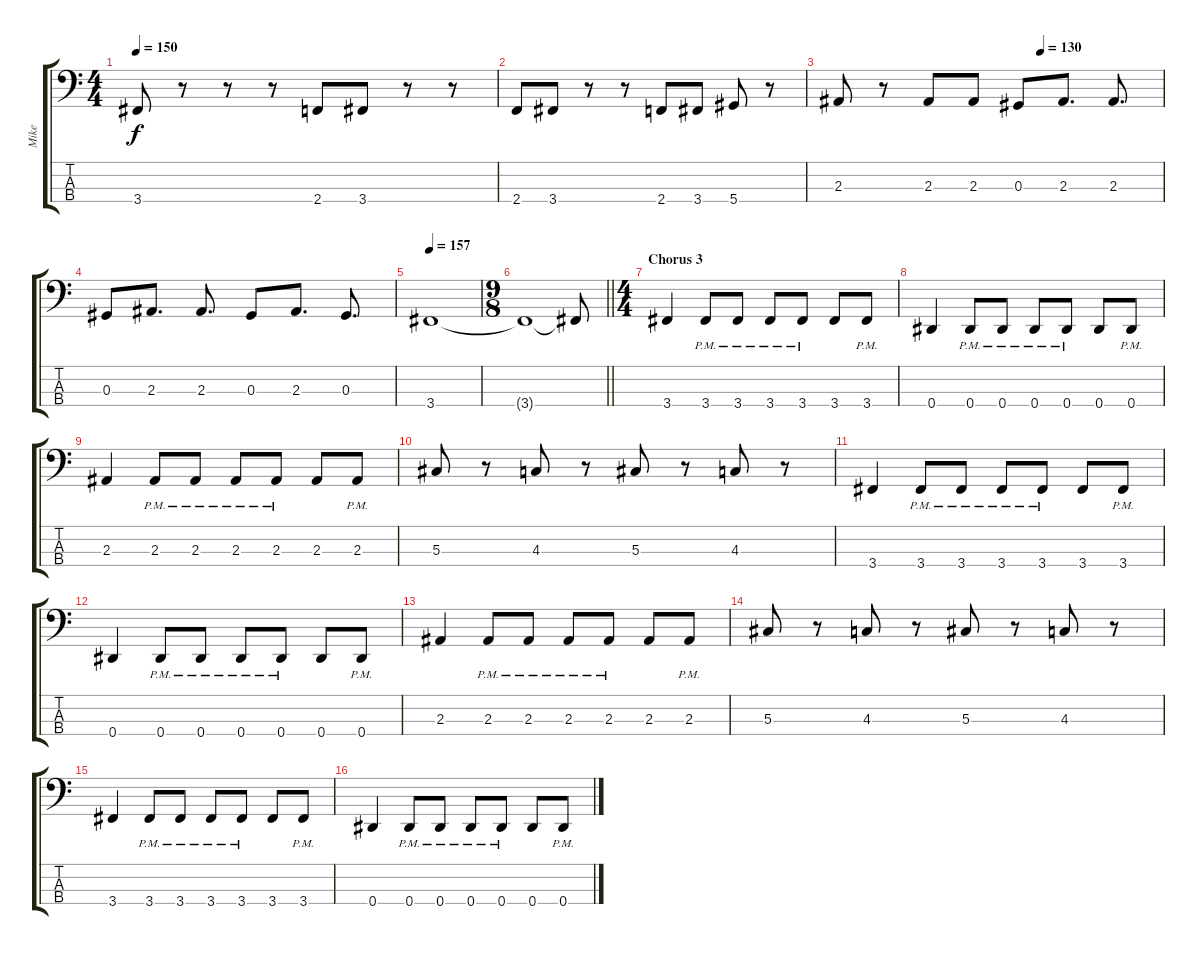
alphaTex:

\track ("Mike" "Mike") {instrument electricbassfinger}
\staff {score tabs}
\tuning (Gb2 Db2 Ab1 Eb1) {hide}
\ts (4 4)
\tempo 150
\clef f4
\ks c
3.4.8{dy f} r.8 r.8 r.8 2.4.8 3.4.8 r.8 r.8 |
2.4.8 3.4.8 r.8 r.8 2.4.8 3.4.8 5.4.8 r.8 |
\tempo (130 0.625)
2.3.8 r.8 2.3.8 2.3.8 0.3.8 2.3.8{d} 2.3.8{d} |
0.3.8 2.3.8{d} 2.3.8{d} 0.3.8 2.3.8{d} 0.3.8{d} |
\tempo 157
3.4.1 |
\ts (9 8)
\barLineRight lightlight
3.4{t}.1 3.4{t}.8 |
\ts (4 4)
\section ("" "Chorus 3")
3.4.4 3.4{pm}.8 3.4{pm}.8 3.4{pm}.8 3.4{pm}.8 3.4.8 3.4{pm}.8 |
0.4.4 0.4{pm}.8 0.4{pm}.8 0.4{pm}.8 0.4{pm}.8 0.4.8 0.4{pm}.8 |
2.3.4 2.3{pm}.8 2.3{pm}.8 2.3{pm}.8 2.3{pm}.8 2.3.8 2.3{pm}.8 |
5.3.8 r.8 4.3.8 r.8 5.3.8 r.8 4.3.8 r.8 |
3.4.4 3.4{pm}.8 3.4{pm}.8 3.4{pm}.8 3.4{pm}.8 3.4.8 3.4{pm}.8 |
0.4.4 0.4{pm}.8 0.4{pm}.8 0.4{pm}.8 0.4{pm}.8 0.4.8 0.4{pm}.8 |
2.3.4 2.3{pm}.8 2.3{pm}.8 2.3{pm}.8 2.3{pm}.8 2.3.8 2.3{pm}.8 |
5.3.8 r.8 4.3.8 r.8 5.3.8 r.8 4.3.8 r.8 |
3.4.4 3.4{pm}.8 3.4{pm}.8 3.4{pm}.8 3.4{pm}.8 3.4.8 3.4{pm}.8 |
0.4.4 0.4{pm}.8 0.4{pm}.8 0.4{pm}.8 0.4{pm}.8 0.4.8 0.4{pm}.8
